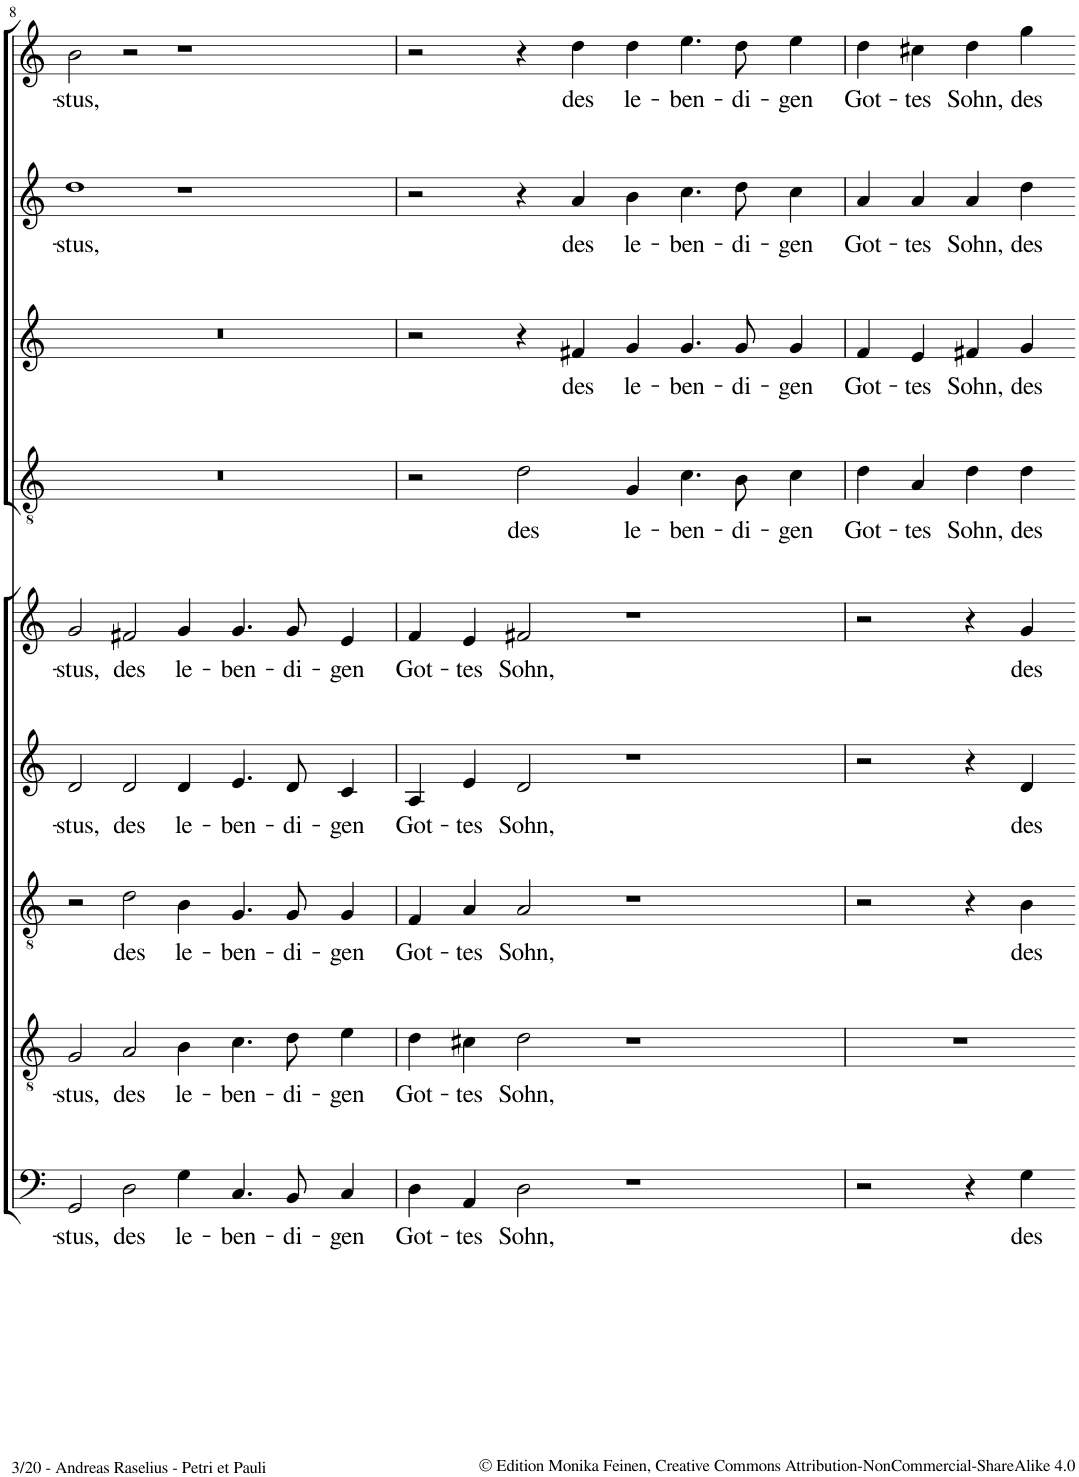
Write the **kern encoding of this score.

**kern	**text	**kern	**text	**kern	**text	**kern	**text	**kern	**text	**kern	**text	**kern	**text	**kern	**text	**kern	**text
*part9	*part9	*part8	*part8	*part7	*part7	*part6	*part6	*part5	*part5	*part4	*part4	*part3	*part3	*part2	*part2	*part1	*part1
*staff9	*staff9	*staff8	*staff8	*staff7	*staff7	*staff6	*staff6	*staff5	*staff5	*staff4	*staff4	*staff3	*staff3	*staff2	*staff2	*staff1	*staff1
*I"Bass	*	*I"Tenor	*	*I"Tenor	*	*I"Quintus	*	*I"Altus	*	*I"Tenor	*	*I"Cantus 3	*	*I"Cantus 2	*	*I"Cantus 1	*
!!LO:PB:g=z
*clefF4	*	*clefGv2	*	*clefGv2	*	*clefG2	*	*clefG2	*	*clefGv2	*	*clefG2	*	*clefG2	*	*clefG2	*
*k[]	*	*k[]	*	*k[]	*	*k[]	*	*k[]	*	*k[]	*	*k[]	*	*k[]	*	*k[]	*
*M4/2	*	*M4/2	*	*M4/2	*	*M4/2	*	*M4/2	*	*M4/2	*	*M4/2	*	*M4/2	*	*M4/2	*
*met(c|)	*	*met(c|)	*	*met(c|)	*	*met(c|)	*	*met(c|)	*	*met(c|)	*	*met(c|)	*	*met(c|)	*	*met(c|)	*
=8	=8	=8	=8	=8	=8	=8	=8	=8	=8	=8	=8	=8	=8	=8	=8	=8	=8
!	!LO:LY:b	!	!LO:LY:b	!	!	!	!LO:LY:b	!	!LO:LY:b	!	!	!	!	!	!LO:LY:b	!	!LO:LY:b
2GG/	-stus,	2G/	-stus,	2r	.	2d/	-stus,	2g/	-stus,	0r	.	0r	.	1dd	-stus,	2b\	-stus,
!	!LO:LY:b	!	!LO:LY:b	!	!LO:LY:b	!	!LO:LY:b	!	!LO:LY:b	!	!	!	!	!	!	!	!
2D\	des	2A/	des	2d\	des	2d/	des	2f#X/	des	.	.	.	.	.	.	2r	.
!	!LO:LY:b	!	!LO:LY:b	!	!LO:LY:b	!	!LO:LY:b	!	!LO:LY:b	!	!	!	!	!	!	!	!
4G\	le-	4B\	le-	4B\	le-	4d/	le-	4g/	le-	.	.	.	.	1r	.	1r	.
!	!LO:LY:b	!	!LO:LY:b	!	!LO:LY:b	!	!LO:LY:b	!	!LO:LY:b	!	!	!	!	!	!	!	!
4.C/	-ben-	4.c\	-ben-	4.G/	-ben-	4.e/	-ben-	4.g/	-ben-	.	.	.	.	.	.	.	.
!	!LO:LY:b	!	!LO:LY:b	!	!LO:LY:b	!	!LO:LY:b	!	!LO:LY:b	!	!	!	!	!	!	!	!
8BB/	-di-	8d\	-di-	8G/	-di-	8d/	-di-	8g/	-di-	.	.	.	.	.	.	.	.
!	!LO:LY:b	!	!LO:LY:b	!	!LO:LY:b	!	!LO:LY:b	!	!LO:LY:b	!	!	!	!	!	!	!	!
4C/	-gen	4e\	-gen	4G/	-gen	4c/	-gen	4e/	-gen	.	.	.	.	.	.	.	.
=9	=9	=9	=9	=9	=9	=9	=9	=9	=9	=9	=9	=9	=9	=9	=9	=9	=9
!	!LO:LY:b	!	!LO:LY:b	!	!LO:LY:b	!	!LO:LY:b	!	!LO:LY:b	!	!	!	!	!	!	!	!
4D\	Got-	4d\	Got-	4F/	Got-	4A/	Got-	4f/	Got-	2r	.	2r	.	2r	.	2r	.
!	!LO:LY:b	!	!LO:LY:b	!	!LO:LY:b	!	!LO:LY:b	!	!LO:LY:b	!	!	!	!	!	!	!	!
4AA/	-tes	4c#X\	-tes	4A/	-tes	4e/	-tes	4e/	-tes	.	.	.	.	.	.	.	.
!	!LO:LY:b	!	!LO:LY:b	!	!LO:LY:b	!	!LO:LY:b	!	!LO:LY:b	!	!LO:LY:b	!	!	!	!	!	!
2D\	Sohn,	2d\	Sohn,	2A/	Sohn,	2d/	Sohn,	2f#X/	Sohn,	2d\	des	4r	.	4r	.	4r	.
!	!	!	!	!	!	!	!	!	!	!	!	!	!LO:LY:b	!	!LO:LY:b	!	!LO:LY:b
.	.	.	.	.	.	.	.	.	.	.	.	4f#X/	des	4a/	des	4dd\	des
!	!	!	!	!	!	!	!	!	!	!	!LO:LY:b	!	!LO:LY:b	!	!LO:LY:b	!	!LO:LY:b
1r	.	1r	.	1r	.	1r	.	1r	.	4G/	le-	4g/	le-	4b\	le-	4dd\	le-
!	!	!	!	!	!	!	!	!	!	!	!LO:LY:b	!	!LO:LY:b	!	!LO:LY:b	!	!LO:LY:b
.	.	.	.	.	.	.	.	.	.	4.c\	-ben-	4.g/	-ben-	4.cc\	-ben-	4.ee\	-ben-
!	!	!	!	!	!	!	!	!	!	!	!LO:LY:b	!	!LO:LY:b	!	!LO:LY:b	!	!LO:LY:b
.	.	.	.	.	.	.	.	.	.	8B\	-di-	8g/	-di-	8dd\	-di-	8dd\	-di-
!	!	!	!	!	!	!	!	!	!	!	!LO:LY:b	!	!LO:LY:b	!	!LO:LY:b	!	!LO:LY:b
.	.	.	.	.	.	.	.	.	.	4c\	-gen	4g/	-gen	4cc\	-gen	4ee\	-gen
=10	=10	=10	=10	=10	=10	=10	=10	=10	=10	=10	=10	=10	=10	=10	=10	=10	=10
!	!	!	!	!	!	!	!	!	!	!	!LO:LY:b	!	!LO:LY:b	!	!LO:LY:b	!	!LO:LY:b
2r	.	0r	.	2r	.	2r	.	2r	.	4d\	Got-	4f/	Got-	4a/	Got-	4dd\	Got-
!	!	!	!	!	!	!	!	!	!	!	!LO:LY:b	!	!LO:LY:b	!	!LO:LY:b	!	!LO:LY:b
.	.	.	.	.	.	.	.	.	.	4A/	-tes	4e/	-tes	4a/	-tes	4cc#X\	-tes
!	!	!	!	!	!	!	!	!	!	!	!LO:LY:b	!	!LO:LY:b	!	!LO:LY:b	!	!LO:LY:b
4r	.	.	.	4r	.	4r	.	4r	.	4d\	Sohn,	4f#X/	Sohn,	4a/	Sohn,	4dd\	Sohn,
!	!LO:LY:b	!	!	!	!LO:LY:b	!	!LO:LY:b	!	!LO:LY:b	!	!LO:LY:b	!	!LO:LY:b	!	!LO:LY:b	!	!LO:LY:b
4G\	des	.	.	4B\	des	4d/	des	4g/	des	4d\	des	4g/	des	4dd\	des	4gg\	des
1ryy	.	.	.	1ryy	.	1ryy	.	1ryy	.	1ryy	.	1ryy	.	1ryy	.	1ryy	.
=-	=-	=-	=-	=-	=-	=-	=-	=-	=-	=-	=-	=-	=-	=-	=-	=-	=-
*-	*-	*-	*-	*-	*-	*-	*-	*-	*-	*-	*-	*-	*-	*-	*-	*-	*-
